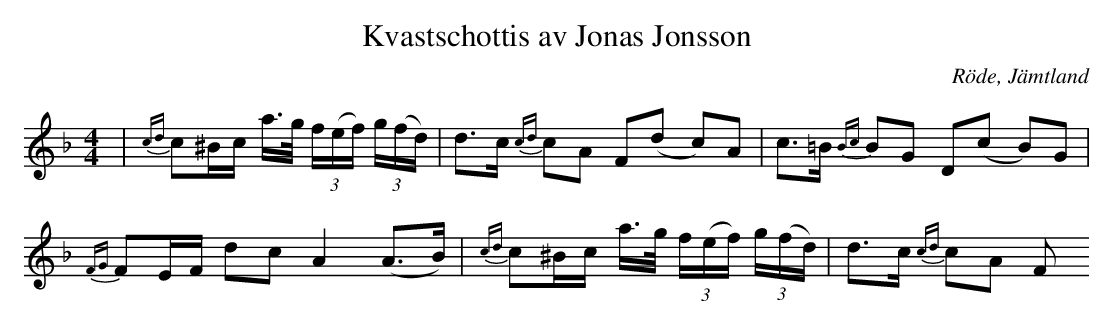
X:1
T:Kvastschottis av Jonas Jonsson
O:Röde, Jämtland
M:4/4
L:1/16
K:F
| {cd}c2^Bc a>g (3f(ef) (3g(fd) | d2>c2 {cd}c2A2 F2(d2- c2)A2 | c2>=B2 {Bc}B2G2 D2(c2- B2)G2 | {FG}F2EF d2c2 A4 (A2>B2) | {cd}c2^Bc a>g (3f(ef) (3g(fd) | d2>c2 {cd}c2A2 F2
